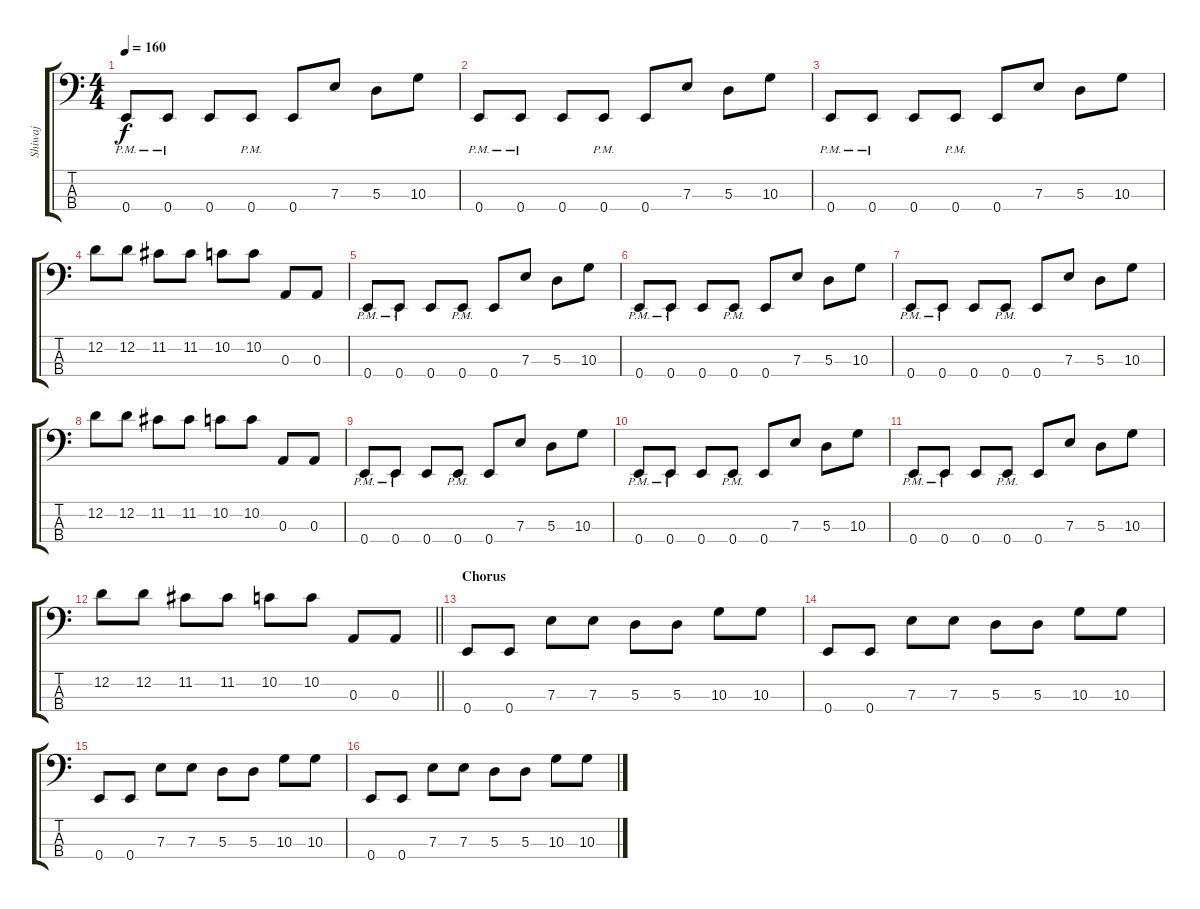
\track ("Shiwaj" "Shiwaj") {instrument electricbasspick}
\staff {score tabs}
\tuning (G2 D2 A1 E1) {hide}
\ts (4 4)
\tempo 160
\clef f4
\ks c
0.4{pm}.8{dy f} 0.4{pm}.8 0.4.8 0.4{pm}.8 0.4.8 7.3.8 5.3.8 10.3.8 |
0.4{pm}.8 0.4{pm}.8 0.4.8 0.4{pm}.8 0.4.8 7.3.8 5.3.8 10.3.8 |
0.4{pm}.8 0.4{pm}.8 0.4.8 0.4{pm}.8 0.4.8 7.3.8 5.3.8 10.3.8 |
12.2.8 12.2.8 11.2.8 11.2.8 10.2.8 10.2.8 0.3.8 0.3.8 |
0.4{pm}.8 0.4{pm}.8 0.4.8 0.4{pm}.8 0.4.8 7.3.8 5.3.8 10.3.8 |
0.4{pm}.8 0.4{pm}.8 0.4.8 0.4{pm}.8 0.4.8 7.3.8 5.3.8 10.3.8 |
0.4{pm}.8 0.4{pm}.8 0.4.8 0.4{pm}.8 0.4.8 7.3.8 5.3.8 10.3.8 |
12.2.8 12.2.8 11.2.8 11.2.8 10.2.8 10.2.8 0.3.8 0.3.8 |
0.4{pm}.8 0.4{pm}.8 0.4.8 0.4{pm}.8 0.4.8 7.3.8 5.3.8 10.3.8 |
0.4{pm}.8 0.4{pm}.8 0.4.8 0.4{pm}.8 0.4.8 7.3.8 5.3.8 10.3.8 |
0.4{pm}.8 0.4{pm}.8 0.4.8 0.4{pm}.8 0.4.8 7.3.8 5.3.8 10.3.8 |
\barLineRight lightlight
12.2.8 12.2.8 11.2.8 11.2.8 10.2.8 10.2.8 0.3.8 0.3.8 |
\section ("" "Chorus")
0.4.8 0.4.8 7.3.8 7.3.8 5.3.8 5.3.8 10.3.8 10.3.8 |
0.4.8 0.4.8 7.3.8 7.3.8 5.3.8 5.3.8 10.3.8 10.3.8 |
0.4.8 0.4.8 7.3.8 7.3.8 5.3.8 5.3.8 10.3.8 10.3.8 |
0.4.8 0.4.8 7.3.8 7.3.8 5.3.8 5.3.8 10.3.8 10.3.8
